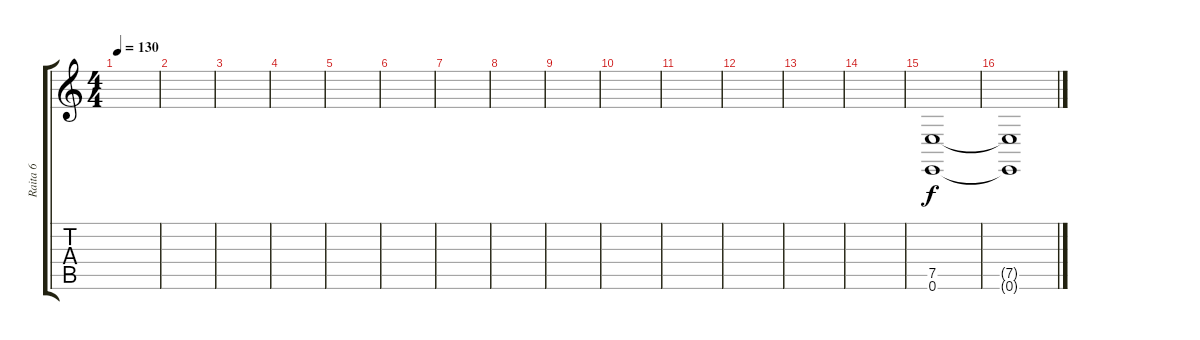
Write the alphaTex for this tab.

\track ("Raita 6" "Raita 6") {instrument frenchhorn}
\staff {score tabs}
\tuning (E4 B3 G3 D3 A2 E2) {hide}
\ts (4 4)
\tempo 130
\clef g2
\ks c
|
|
|
|
|
|
|
|
|
|
|
|
|
|
(7.5 0.6).1 |
(7.5{t} 0.6{t}).1
